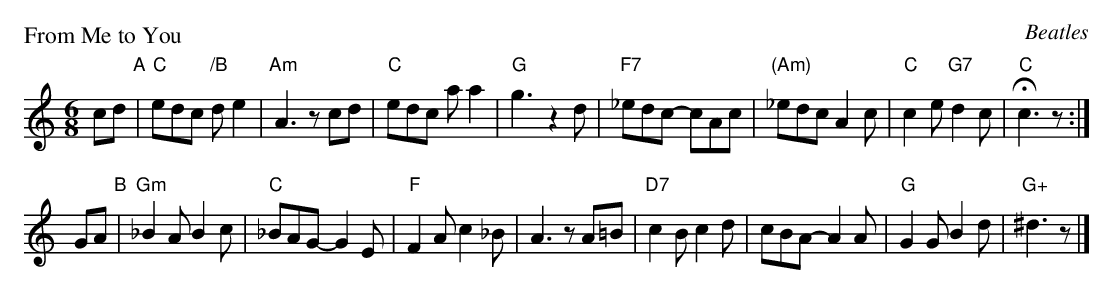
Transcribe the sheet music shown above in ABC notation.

X:1
P: From Me to You
C: Beatles
M: 6/8
L: 1/8
K: C
cd"A"\
| "C"edc "/B"de2 | "Am"A3 zcd | "C"edc aa2 | "G"g3 z2d \
| "F7"_edc- cAc | "(Am)"_edc A2c | "C"c2e "G7"d2c | "C"Hc3 z :|
GA"B"\
| "Gm"_B2A B2c | "C"_BAG- G2E | "F"F2A c2_B | A3 zA=B \
| "D7"c2B c2d | cBA- A2A | "G"G2G B2d | "G+"^d3 z |]
